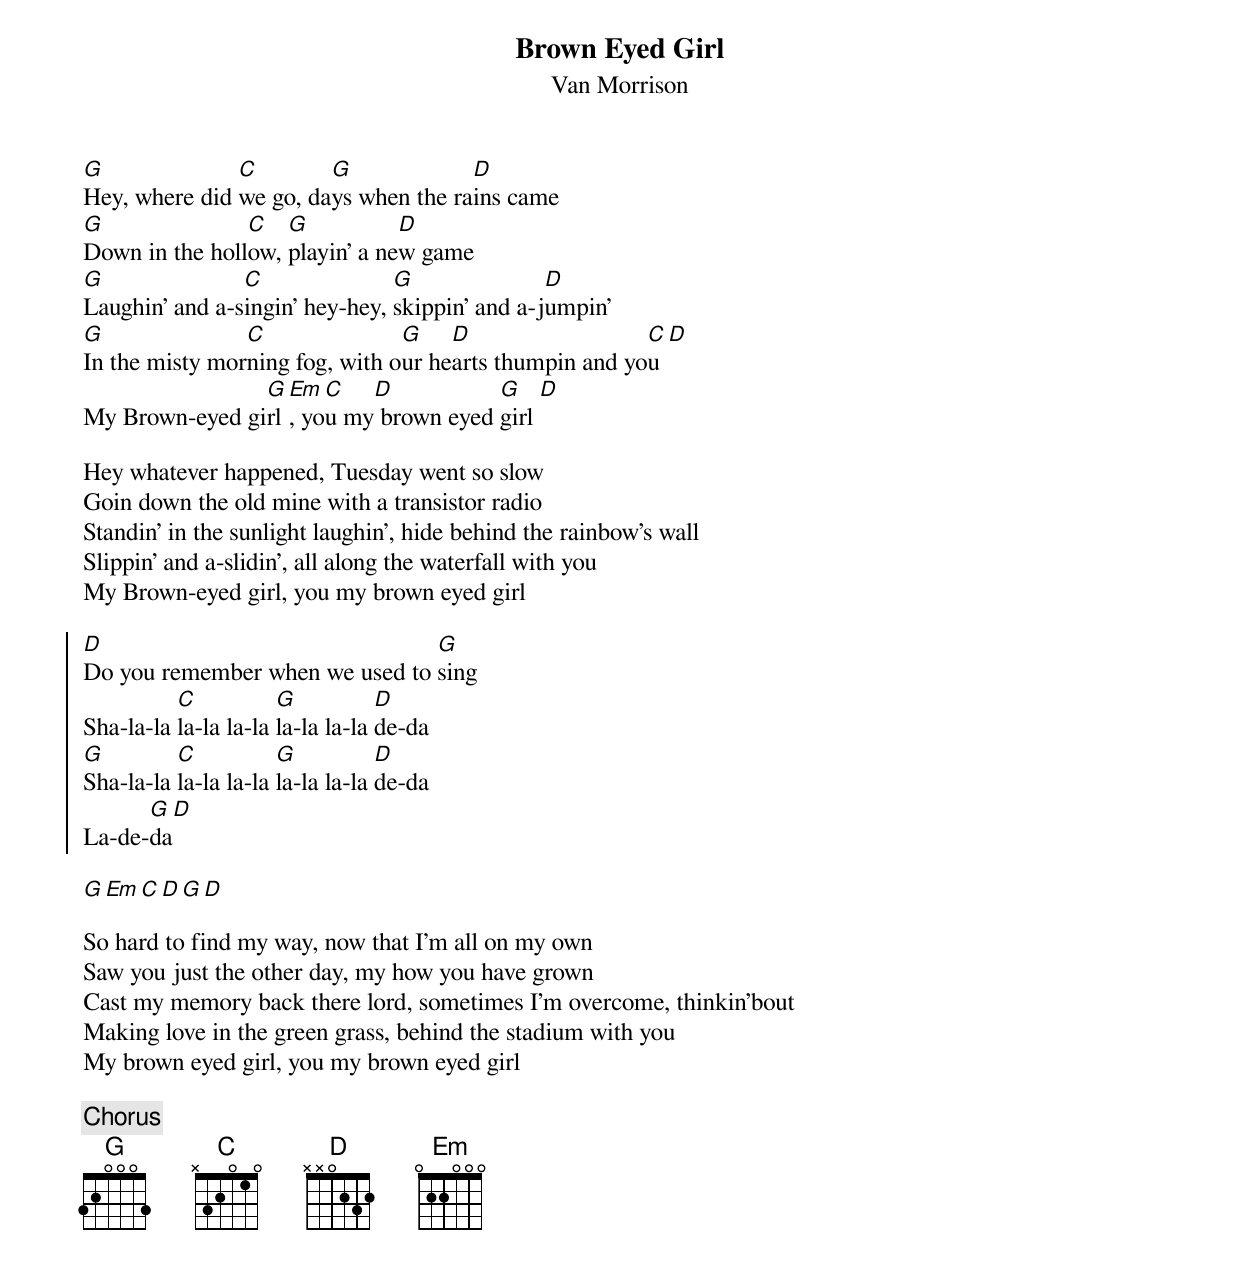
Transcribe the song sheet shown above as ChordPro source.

{title:Brown Eyed Girl}
{subtitle:Van Morrison}
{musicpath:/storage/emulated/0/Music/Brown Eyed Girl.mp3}
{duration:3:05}
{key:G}

[G]Hey, where did [C]we go, da[G]ys when the ra[D]ins came
[G]Down in the holl[C]ow, [G]playin' a ne[D]w game
[G]Laughin' and a-s[C]ingin' hey-hey, [G]skippin' and a-j[D]umpin'
[G]In the misty mor[C]ning fog, with o[G]ur he[D]arts thumpin and yo[C]u[D]
My Brown-eyed gi[G]rl[Em], yo[C]u my[D] brown eyed [G]girl [D]

Hey whatever happened, Tuesday went so slow
Goin down the old mine with a transistor radio
Standin' in the sunlight laughin', hide behind the rainbow's wall
Slippin' and a-slidin', all along the waterfall with you
My Brown-eyed girl, you my brown eyed girl

{soc}
[D]Do you remember when we used to [G]sing
Sha-la-la [C]la-la la-la [G]la-la la-la [D]de-da
[G]Sha-la-la [C]la-la la-la [G]la-la la-la [D]de-da
La-de-[G]da[D]
{eoc}

[G][Em][C][D][G][D]

So hard to find my way, now that I'm all on my own
Saw you just the other day, my how you have grown
Cast my memory back there lord, sometimes I'm overcome, thinkin'bout
Making love in the green grass, behind the stadium with you
My brown eyed girl, you my brown eyed girl

{c:Chorus}
